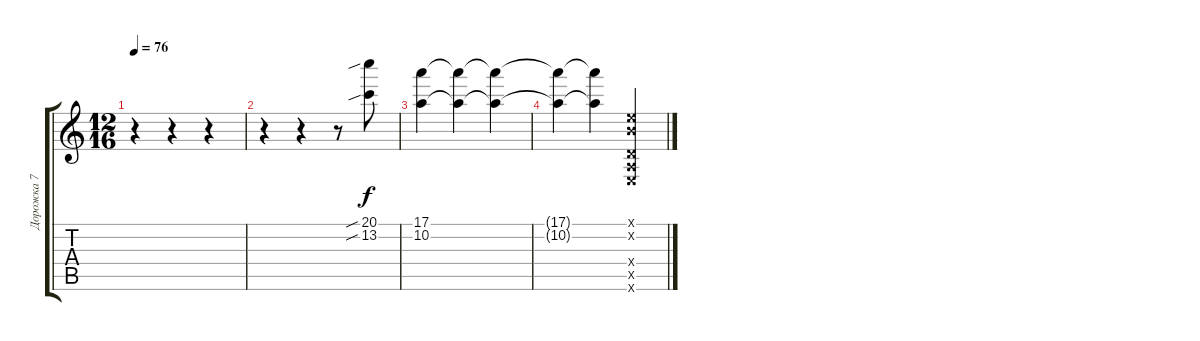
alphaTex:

\track ("Дорожка 7" "Дорожка 7") {instrument distortionguitar}
\staff {score tabs}
\tuning (E4 B3 G3 D3 A2 E2) {hide}
\ts (12 16)
\tempo 76
\clef g2
\ks c
r.4{dy f} r.4 r.4 |
r.4 r.4 r.8 (20.1{sib} 13.2{sib}).8{volume 13 balance 14 instrument distortionguitar} |
(17.1 10.2).4 (17.1{t} 10.2{t}).4 (17.1{t} 10.2{t}).4 |
(17.1{t} 10.2{t}).4 (17.1{t} 10.2{t}).4 (0.1{x} 0.2{x} 0.4{x} 0.5{x} 0.6{x}).4
